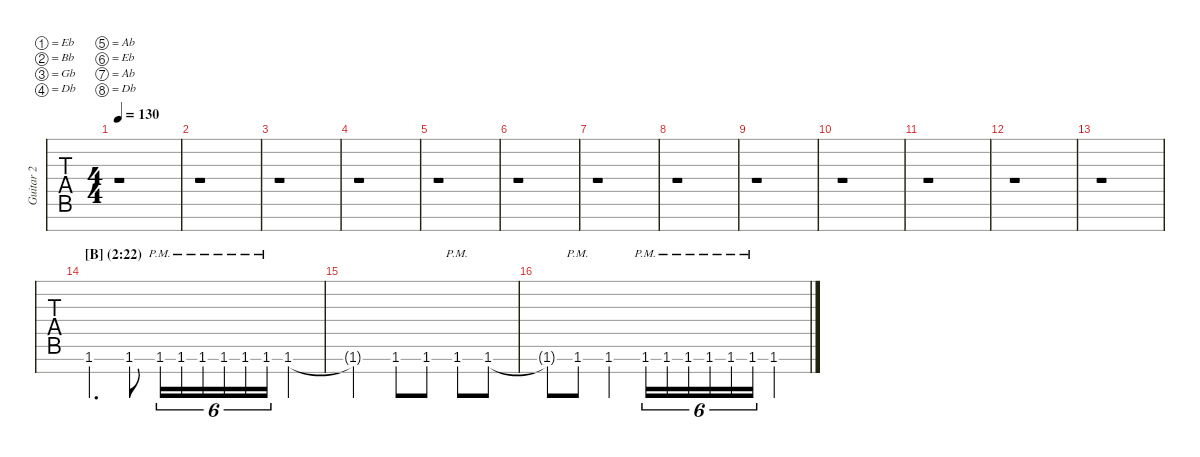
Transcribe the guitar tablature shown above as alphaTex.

\defaultSystemsLayout 4
\hideDynamics
\bracketExtendMode nobrackets
\multiTrackTrackNamePolicy allsystems
\firstSystemTrackNameMode fullname
\otherSystemsTrackNameMode fullname
\otherSystemsTrackNameOrientation horizontal
\track ("Guitar 2" "Guitar 2") {instrument overdrivenguitar}
\staff {tabs}
\tuning (Eb4 Bb3 Gb3 Db3 Ab2 Eb2 Ab1 Db1)
\ts (4 4)
\scale
0.978438
\tempo 130
\accidentals auto
\clef g2
\ottava regular
\simile none
\ks aminor
r.1{dy mf} |
\scale
1.0091 r.1 |
\scale
0.995452 r.1 |
\scale
0.995452 r.1 |
\scale
1.00745 r.1 |
\scale
0.997097 r.1 |
\scale
0.995453 r.1 |
\scale
1.00869 r.1 |
\scale
0.996687 r.1 |
\scale
0.994627 r.1 |
\scale
1.53469 r.1 |
\scale
0.73482 r.1 |
\scale
0.730486 r.1 |
\section ("B" "(2:22)")
\scale
1.06468 1.7.4{d} 1.7.8 1.7{pm}.16{tu (6 4)} 1.7{pm}.16{tu (6 4)} 1.7{pm}.16{tu (6 4)} 1.7{pm}.16{tu (6 4)} 1.7{pm}.16{tu (6 4)} 1.7{pm}.16{tu (6 4)} 1.7.4 |
\scale
0.978438 1.7{t}.2 1.7.8 1.7.8 1.7{pm}.8 1.7.8 |
\scale
0.978438 1.7{t}.8 1.7{pm}.8 1.7.4 1.7{pm}.16{tu (6 4)} 1.7{pm}.16{tu (6 4)} 1.7{pm}.16{tu (6 4)} 1.7{pm}.16{tu (6 4)} 1.7{pm}.16{tu (6 4)} 1.7{pm}.16{tu (6 4)} 1.7.4
